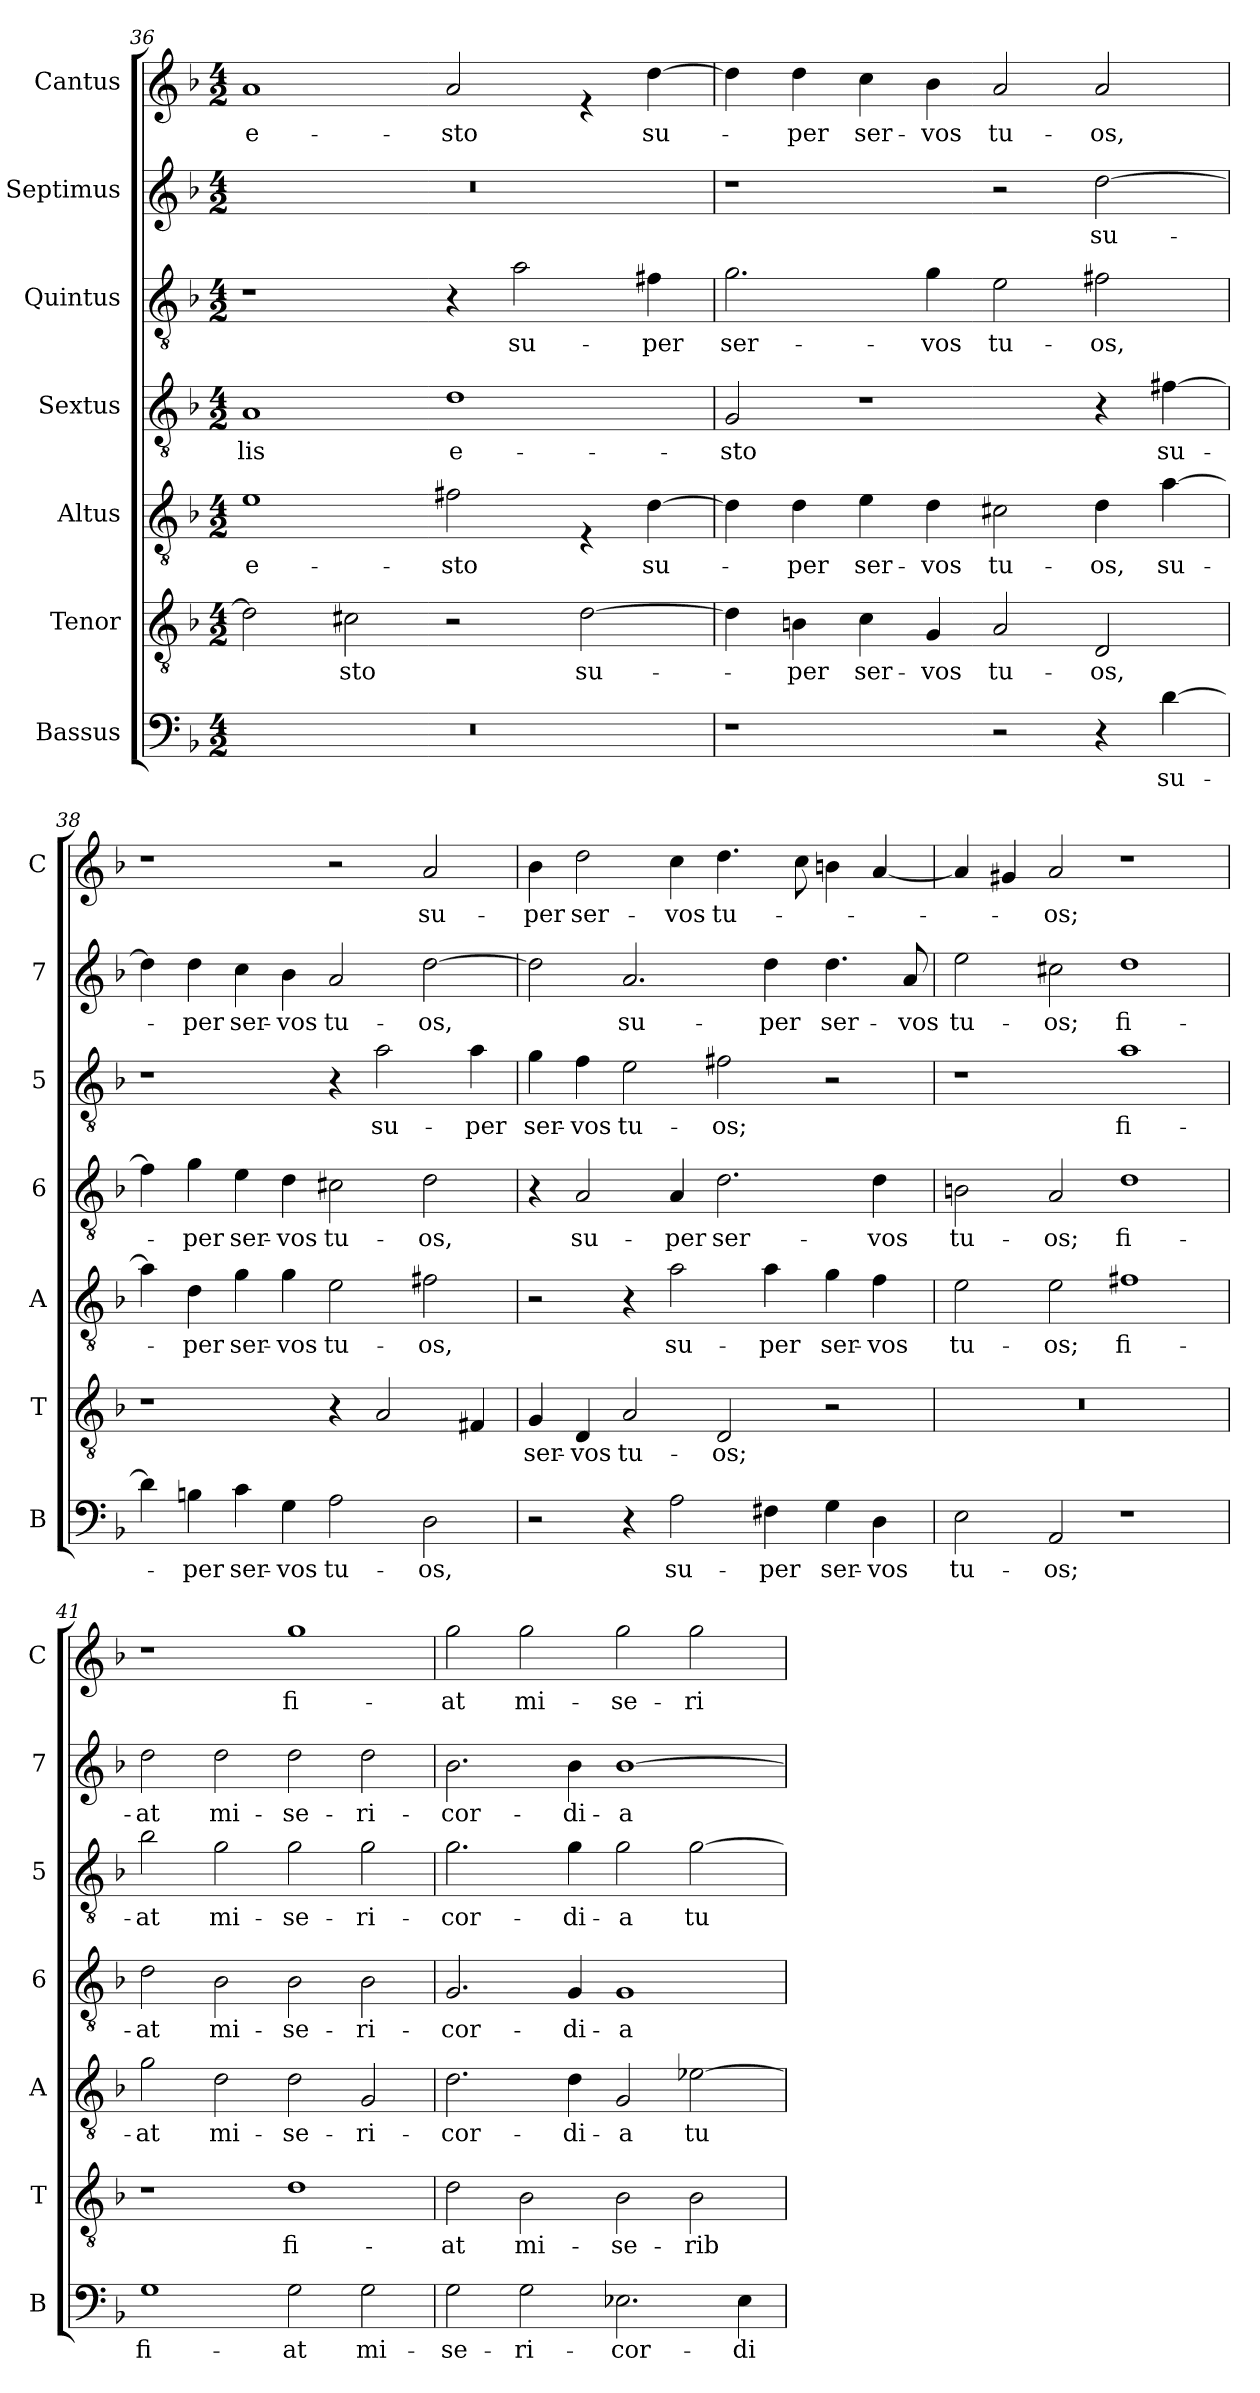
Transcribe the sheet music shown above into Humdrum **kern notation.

**kern	**text	**kern	**text	**kern	**text	**kern	**text	**kern	**text	**kern	**text	**kern	**text
*part7	*part7	*part6	*part6	*part5	*part5	*part4	*part4	*part3	*part3	*part2	*part2	*part1	*part1
*staff7	*staff7	*staff6	*staff6	*staff5	*staff5	*staff4	*staff4	*staff3	*staff3	*staff2	*staff2	*staff1	*staff1
*I"Bassus	*	*I"Tenor	*	*I"Altus	*	*I"Sextus	*	*I"Quintus	*	*I"Septimus	*	*I"Cantus	*
*I'B	*	*I'T	*	*I'A	*	*I'6	*	*I'5	*	*I'7	*	*I'C	*
*clefF4	*	*clefGv2	*	*clefGv2	*	*clefGv2	*	*clefGv2	*	*clefG2	*	*clefG2	*
*k[b-]	*	*k[b-]	*	*k[b-]	*	*k[b-]	*	*k[b-]	*	*k[b-]	*	*k[b-]	*
*F:	*	*F:	*	*F:	*	*F:	*	*F:	*	*F:	*	*F:	*
*M4/2	*	*M4/2	*	*M4/2	*	*M4/2	*	*M4/2	*	*M4/2	*	*M4/2	*
=36	=36	=36	=36	=36	=36	=36	=36	=36	=36	=36	=36	=36	=36
!	!	!	!	!	!LO:LY:b	!	!LO:LY:b	!	!	!	!	!	!LO:LY:b
0r	.	2d\]	.	1e	e-	1A	-lis	1r	.	0r	.	1a	e-
!	!	!	!LO:LY:b	!	!	!	!	!	!	!	!	!	!
.	.	2c#X\	-sto	.	.	.	.	.	.	.	.	.	.
!	!	!	!	!	!LO:LY:b	!	!LO:LY:b	!	!	!	!	!	!LO:LY:b
.	.	2r	.	2f#X\	-sto	1d	e-	4r	.	.	.	2a/	-sto
!	!	!	!	!	!	!	!	!	!LO:LY:b	!	!	!	!
.	.	.	.	.	.	.	.	2a\	su-	.	.	.	.
!	!	!	!LO:LY:b	!	!	!	!	!	!	!	!	!	!
.	.	[2d\	su-	4rE	.	.	.	.	.	.	.	4re	.
!	!	!	!	!	!LO:LY:b	!	!	!	!LO:LY:b	!	!	!	!LO:LY:b
.	.	.	.	[4d\	su-	.	.	4f#X\	-per	.	.	[4dd\	su-
=37	=37	=37	=37	=37	=37	=37	=37	=37	=37	=37	=37	=37	=37
!	!	!	!	!	!	!	!LO:LY:b	!	!LO:LY:b	!	!	!	!
1r	.	4d\]	.	4d\]	.	2G/	-sto	2.g\	ser-	1r	.	4dd\]	.
!	!	!	!LO:LY:b	!	!LO:LY:b	!	!	!	!	!	!	!	!LO:LY:b
.	.	4Bn\	-per	4d\	-per	.	.	.	.	.	.	4dd\	-per
!	!	!	!LO:LY:b	!	!LO:LY:b	!	!	!	!	!	!	!	!LO:LY:b
.	.	4c\	ser-	4e\	ser-	1r	.	.	.	.	.	4cc\	ser-
!	!	!	!LO:LY:b	!	!LO:LY:b	!	!	!	!LO:LY:b	!	!	!	!LO:LY:b
.	.	4G/	-vos	4d\	-vos	.	.	4g\	-vos	.	.	4b-\	-vos
!	!	!	!LO:LY:b	!	!LO:LY:b	!	!	!	!LO:LY:b	!	!	!	!LO:LY:b
2r	.	2A/	tu-	2c#X\	tu-	.	.	2e\	tu-	2r	.	2a/	tu-
!	!	!	!LO:LY:b	!	!LO:LY:b	!	!	!	!LO:LY:b	!	!LO:LY:b	!	!LO:LY:b
4r	.	2D/	-os,	4d\	-os,	4r	.	2f#X\	-os,	[2dd\	su-	2a/	-os,
!	!LO:LY:b	!	!	!	!LO:LY:b	!	!LO:LY:b	!	!	!	!	!	!
[4d\	su-	.	.	[4a\	su-	[4f#X\	su-	.	.	.	.	.	.
=38	=38	=38	=38	=38	=38	=38	=38	=38	=38	=38	=38	=38	=38
4d\]	.	1r	.	4a\]	.	4f#\]	.	1r	.	4dd\]	.	1r	.
!	!LO:LY:b	!	!	!	!LO:LY:b	!	!LO:LY:b	!	!	!	!LO:LY:b	!	!
4Bn\	-per	.	.	4d\	-per	4g\	-per	.	.	4dd\	-per	.	.
!	!LO:LY:b	!	!	!	!LO:LY:b	!	!LO:LY:b	!	!	!	!LO:LY:b	!	!
4c\	ser-	.	.	4g\	ser-	4e\	ser-	.	.	4cc\	ser-	.	.
!	!LO:LY:b	!	!	!	!LO:LY:b	!	!LO:LY:b	!	!	!	!LO:LY:b	!	!
4G\	-vos	.	.	4g\	-vos	4d\	-vos	.	.	4b-\	-vos	.	.
!	!LO:LY:b	!	!	!	!LO:LY:b	!	!LO:LY:b	!	!	!	!LO:LY:b	!	!
2A\	tu-	4r	.	2e\	tu-	2c#X\	tu-	4r	.	2a/	tu-	2r	.
!	!	!	!	!	!	!	!	!	!LO:LY:b	!	!	!	!
.	.	2A/	.	.	.	.	.	2a\	su-	.	.	.	.
!	!LO:LY:b	!	!	!	!LO:LY:b	!	!LO:LY:b	!	!	!	!LO:LY:b	!	!LO:LY:b
2D\	-os,	.	.	2f#X\	-os,	2d\	-os,	.	.	[2dd\	-os,	2a/	su-
!	!	!	!	!	!	!	!	!	!LO:LY:b	!	!	!	!
.	.	4F#X/	.	.	.	.	.	4a\	-per	.	.	.	.
=39	=39	=39	=39	=39	=39	=39	=39	=39	=39	=39	=39	=39	=39
!	!	!	!LO:LY:b	!	!	!	!	!	!LO:LY:b	!	!	!	!LO:LY:b
2r	.	4G/	-ser-	2r	.	4r	.	4g\	ser-	2dd\]	.	4b-\	-per
!	!	!	!LO:LY:b	!	!	!	!LO:LY:b	!	!LO:LY:b	!	!	!	!LO:LY:b
.	.	4D/	-vos	.	.	2A/	-su-	4f\	-vos	.	.	2dd\	ser-
!	!	!	!LO:LY:b	!	!	!	!	!	!LO:LY:b	!	!LO:LY:b	!	!
4r	.	2A/	tu-	4r	.	.	.	2e\	tu-	2.a/	-su-	.	.
!	!LO:LY:b	!	!	!	!LO:LY:b	!	!LO:LY:b	!	!	!	!	!	!LO:LY:b
2A\	-su-	.	.	2a\	su-	4A/	-per	.	.	.	.	4cc\	-vos
!	!	!	!LO:LY:b	!	!	!	!LO:LY:b	!	!LO:LY:b	!	!	!	!LO:LY:b
.	.	2D/	-os;	.	.	2.d\	ser-	2f#X\	-os;	.	.	4.dd\	tu-
!	!LO:LY:b	!	!	!	!LO:LY:b	!	!	!	!	!	!LO:LY:b	!	!
4F#X\	-per	.	.	4a\	-per	.	.	.	.	4dd\	-per	.	.
.	.	.	.	.	.	.	.	.	.	.	.	8cc\	.
!	!LO:LY:b	!	!	!	!LO:LY:b	!	!	!	!	!	!LO:LY:b	!	!
4G\	ser-	2r	.	4g\	ser-	.	.	2r	.	4.dd\	ser-	4bn\	.
!	!LO:LY:b	!	!	!	!LO:LY:b	!	!LO:LY:b	!	!	!	!	!	!
4D\	-vos	.	.	4f\	-vos	4d\	-vos	.	.	.	.	[4a/	.
!	!	!	!	!	!	!	!	!	!	!	!LO:LY:b	!	!
.	.	.	.	.	.	.	.	.	.	8a/	-vos	.	.
=40	=40	=40	=40	=40	=40	=40	=40	=40	=40	=40	=40	=40	=40
!	!LO:LY:b	!	!	!	!LO:LY:b	!	!LO:LY:b	!	!	!	!LO:LY:b	!	!
2E\	tu-	0r	.	2e\	tu-	2Bn\	tu-	1r	.	2ee\	tu-	4a/]	.
.	.	.	.	.	.	.	.	.	.	.	.	4g#X/	.
!	!LO:LY:b	!	!	!	!LO:LY:b	!	!LO:LY:b	!	!	!	!LO:LY:b	!	!LO:LY:b
2AA/	-os;	.	.	2e\	-os;	2A/	-os;	.	.	2cc#X\	-os;	2a/	-os;
!	!	!	!	!	!LO:LY:b	!	!LO:LY:b	!	!LO:LY:b	!	!LO:LY:b	!	!
1r	.	.	.	1f#X	fi-	1d	fi-	1a	fi-	1dd	fi-	1r	.
=41	=41	=41	=41	=41	=41	=41	=41	=41	=41	=41	=41	=41	=41
!	!LO:LY:b	!	!	!	!LO:LY:b	!	!LO:LY:b	!	!LO:LY:b	!	!LO:LY:b	!	!
1G	fi-	1r	.	2g\	-at	2d\	-at	2b-\	-at	2dd\	-at	1r	.
!	!	!	!	!	!LO:LY:b	!	!LO:LY:b	!	!LO:LY:b	!	!LO:LY:b	!	!
.	.	.	.	2d\	mi-	2B-\	mi-	2g\	mi-	2dd\	mi-	.	.
!	!LO:LY:b	!	!LO:LY:b	!	!LO:LY:b	!	!LO:LY:b	!	!LO:LY:b	!	!LO:LY:b	!	!LO:LY:b
2G\	-at	1d	fi-	2d\	-se-	2B-\	-se-	2g\	-se-	2dd\	-se-	1gg	fi-
!	!LO:LY:b	!	!	!	!LO:LY:b	!	!LO:LY:b	!	!LO:LY:b	!	!LO:LY:b	!	!
2G\	mi-	.	.	2G/	-ri-	2B-\	-ri-	2g\	-ri-	2dd\	-ri-	.	.
=42	=42	=42	=42	=42	=42	=42	=42	=42	=42	=42	=42	=42	=42
!	!LO:LY:b	!	!LO:LY:b	!	!LO:LY:b	!	!LO:LY:b	!	!LO:LY:b	!	!LO:LY:b	!	!LO:LY:b
2G\	-se-	2d\	-at	2.d\	-cor-	2.G/	-cor-	2.g\	-cor-	2.b-\	-cor-	2gg\	-at
!	!LO:LY:b	!	!LO:LY:b	!	!	!	!	!	!	!	!	!	!LO:LY:b
2G\	-ri-	2B-\	mi-	.	.	.	.	.	.	.	.	2gg\	mi-
!	!	!	!	!	!LO:LY:b	!	!LO:LY:b	!	!LO:LY:b	!	!LO:LY:b	!	!
.	.	.	.	4d\	-di-	4G/	-di-	4g\	-di-	4b-\	-di-	.	.
!	!LO:LY:b	!	!LO:LY:b	!	!LO:LY:b	!	!LO:LY:b	!	!LO:LY:b	!	!LO:LY:b	!	!LO:LY:b
2.E-X\	-cor-	2B-\	-se-	2G/	-a	1G	-a	2g\	-a	[1b-	-a	2gg\	-se-
!	!	!	!LO:LY:b	!	!LO:LY:b	!	!	!	!LO:LY:b	!	!	!	!LO:LY:b
.	.	2B-\	-rib-	[2e-X\	tu	.	.	[2g\	tu-	.	.	2gg\	-ri-
!	!LO:LY:b	!	!	!	!	!	!	!	!	!	!	!	!
4E-\	-di-	.	.	.	.	.	.	.	.	.	.	.	.
=	=	=	=	=	=	=	=	=	=	=	=	=	=
*-	*-	*-	*-	*-	*-	*-	*-	*-	*-	*-	*-	*-	*-
